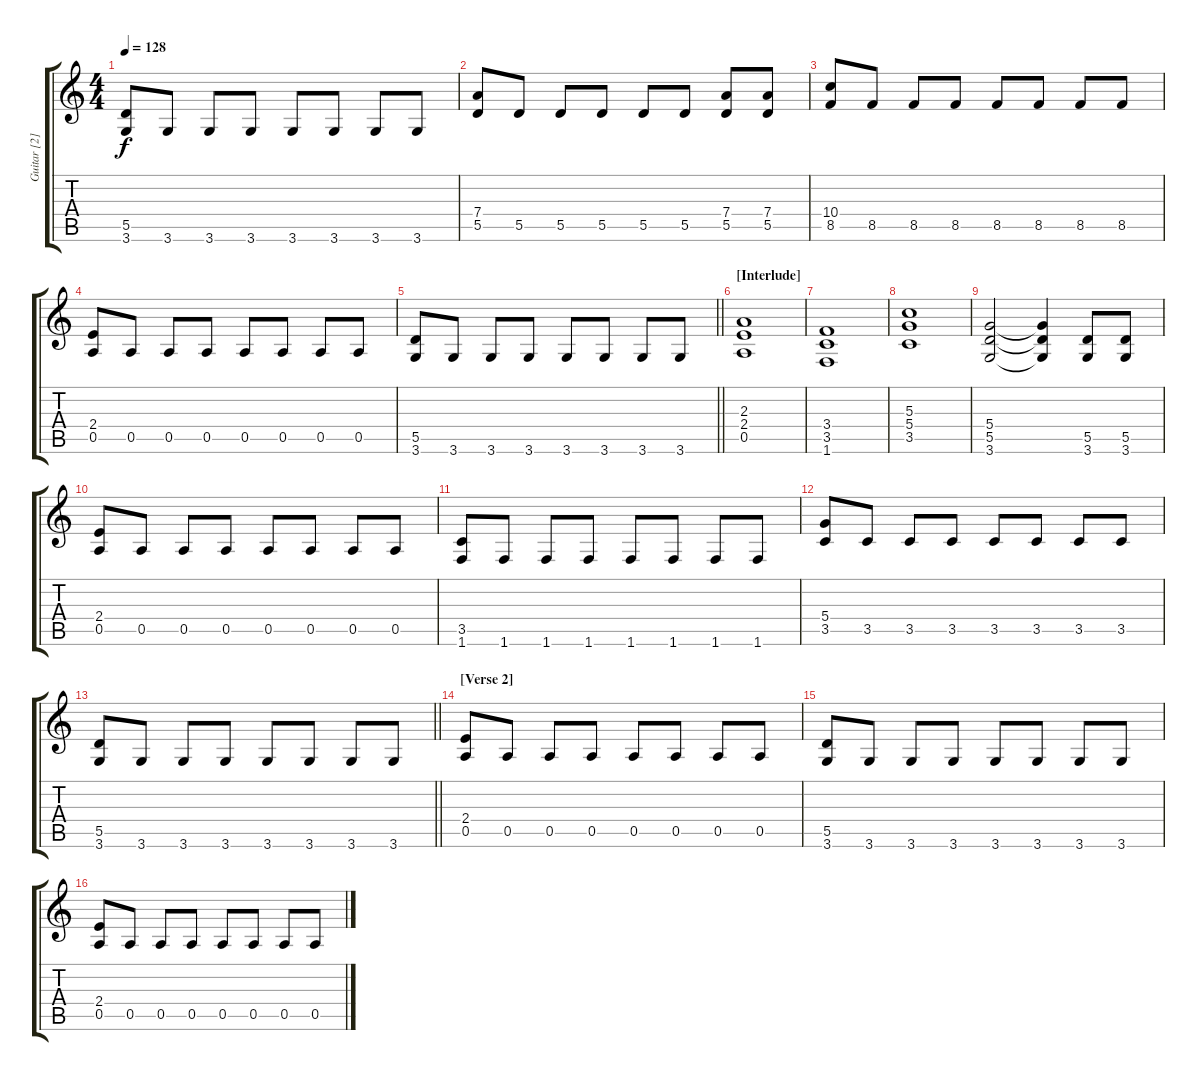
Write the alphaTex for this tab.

\track ("Guitar [2]" "Guitar [2]") {instrument distortionguitar}
\staff {score tabs}
\tuning (E4 B3 G3 D3 A2 E2) {hide}
\ts (4 4)
\tempo 128
\clef g2
\ks c
(5.5 3.6).8{dy f} 3.6.8 3.6.8 3.6.8 3.6.8 3.6.8 3.6.8 3.6.8 |
(7.4 5.5).8 5.5.8 5.5.8 5.5.8 5.5.8 5.5.8 (7.4 5.5).8 (7.4 5.5).8 |
(10.4 8.5).8 8.5.8 8.5.8 8.5.8 8.5.8 8.5.8 8.5.8 8.5.8 |
(2.4 0.5).8 0.5.8 0.5.8 0.5.8 0.5.8 0.5.8 0.5.8 0.5.8 |
\barLineRight lightlight
(5.5 3.6).8 3.6.8 3.6.8 3.6.8 3.6.8 3.6.8 3.6.8 3.6.8 |
\section ("" "[Interlude]")
(2.3 2.4 0.5).1 |
(3.4 3.5 1.6).1 |
(5.3 5.4 3.5).1 |
(5.4 5.5 3.6).2 (5.4{t} 5.5{t} 3.6{t}).4 (5.5 3.6).8 (5.5 3.6).8 |
(2.4 0.5).8 0.5.8 0.5.8 0.5.8 0.5.8 0.5.8 0.5.8 0.5.8 |
(3.5 1.6).8 1.6.8 1.6.8 1.6.8 1.6.8 1.6.8 1.6.8 1.6.8 |
(5.4 3.5).8 3.5.8 3.5.8 3.5.8 3.5.8 3.5.8 3.5.8 3.5.8 |
\barLineRight lightlight
(5.5 3.6).8 3.6.8 3.6.8 3.6.8 3.6.8 3.6.8 3.6.8 3.6.8 |
\section ("" "[Verse 2]")
(2.4 0.5).8 0.5.8 0.5.8 0.5.8 0.5.8 0.5.8 0.5.8 0.5.8 |
(5.5 3.6).8 3.6.8 3.6.8 3.6.8 3.6.8 3.6.8 3.6.8 3.6.8 |
(2.4 0.5).8 0.5.8 0.5.8 0.5.8 0.5.8 0.5.8 0.5.8 0.5.8
